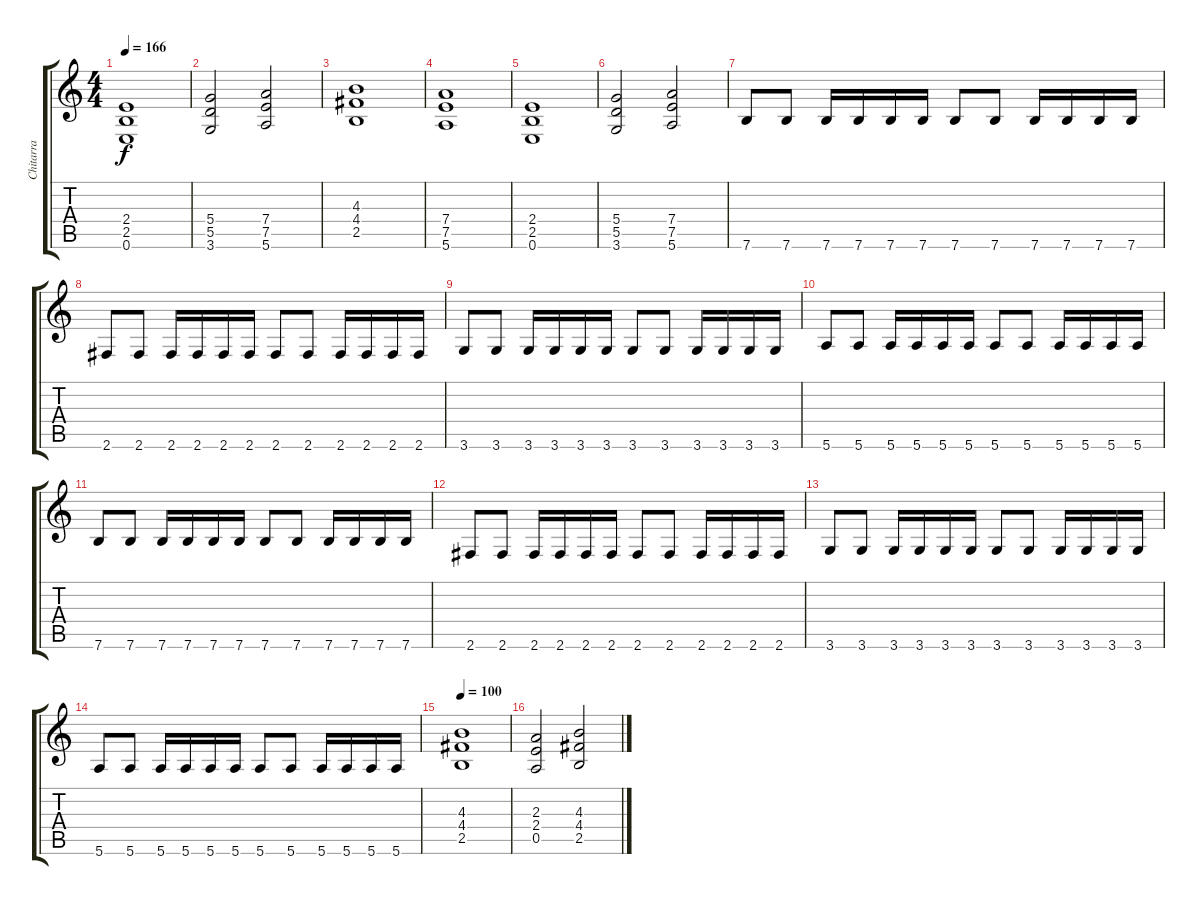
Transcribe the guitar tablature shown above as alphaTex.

\track ("Chitarra" "Chitarra") {instrument distortionguitar}
\staff {score tabs}
\tuning (E4 B3 G3 D3 A2 E2) {hide}
\ts (4 4)
\tempo 166
\clef g2
\ks c
(2.4 2.5 0.6).1{dy f} |
(5.4 5.5 3.6).2 (7.4 7.5 5.6).2 |
(4.3 4.4 2.5).1 |
(7.4 7.5 5.6).1 |
(2.4 2.5 0.6).1 |
(5.4 5.5 3.6).2 (7.4 7.5 5.6).2 |
7.6.8 7.6.8 7.6.16 7.6.16 7.6.16 7.6.16 7.6.8 7.6.8 7.6.16 7.6.16 7.6.16 7.6.16 |
2.6.8 2.6.8 2.6.16 2.6.16 2.6.16 2.6.16 2.6.8 2.6.8 2.6.16 2.6.16 2.6.16 2.6.16 |
3.6.8 3.6.8 3.6.16 3.6.16 3.6.16 3.6.16 3.6.8 3.6.8 3.6.16 3.6.16 3.6.16 3.6.16 |
5.6.8 5.6.8 5.6.16 5.6.16 5.6.16 5.6.16 5.6.8 5.6.8 5.6.16 5.6.16 5.6.16 5.6.16 |
7.6.8 7.6.8 7.6.16 7.6.16 7.6.16 7.6.16 7.6.8 7.6.8 7.6.16 7.6.16 7.6.16 7.6.16 |
2.6.8 2.6.8 2.6.16 2.6.16 2.6.16 2.6.16 2.6.8 2.6.8 2.6.16 2.6.16 2.6.16 2.6.16 |
3.6.8 3.6.8 3.6.16 3.6.16 3.6.16 3.6.16 3.6.8 3.6.8 3.6.16 3.6.16 3.6.16 3.6.16 |
5.6.8 5.6.8 5.6.16 5.6.16 5.6.16 5.6.16 5.6.8 5.6.8 5.6.16 5.6.16 5.6.16 5.6.16 |
\tempo 100
(4.3 4.4 2.5).1 |
(2.3 2.4 0.5).2 (4.3 4.4 2.5).2
